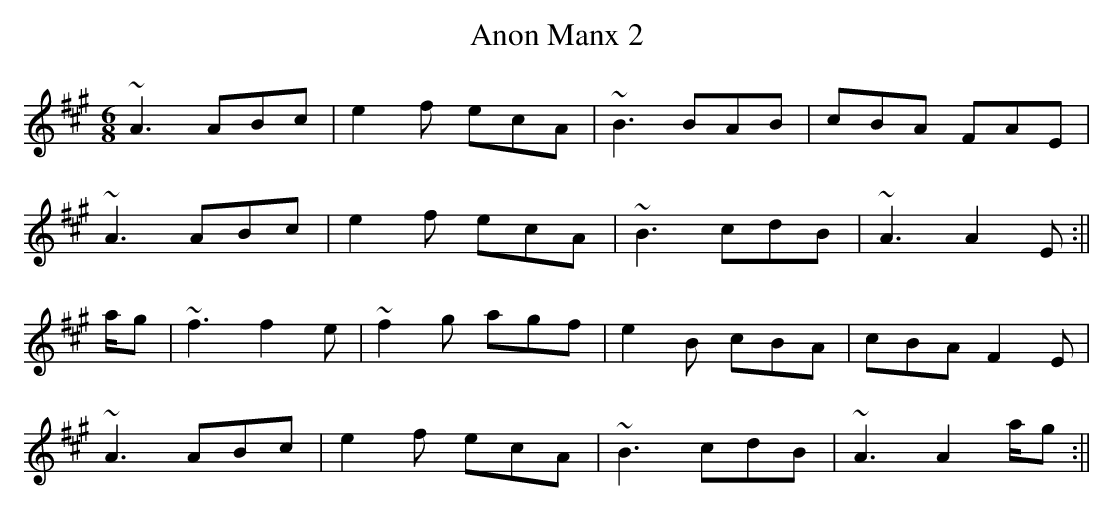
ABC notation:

X:1
T: Anon Manx 2
M: 6/8
K: Amaj
~A3 ABc|e2 f ecA|~B3 BAB|cBA FAE|
~A3 ABc|e2 f ecA|~B3 cdB|~A3 A2 E:||
a/g|~f3 f2 e|~f2 g agf |e2 B cBA|cBA F2 E|
~A3 ABc|e2 f ecA|~B3 cdB|~A3 A2 a/g:||
